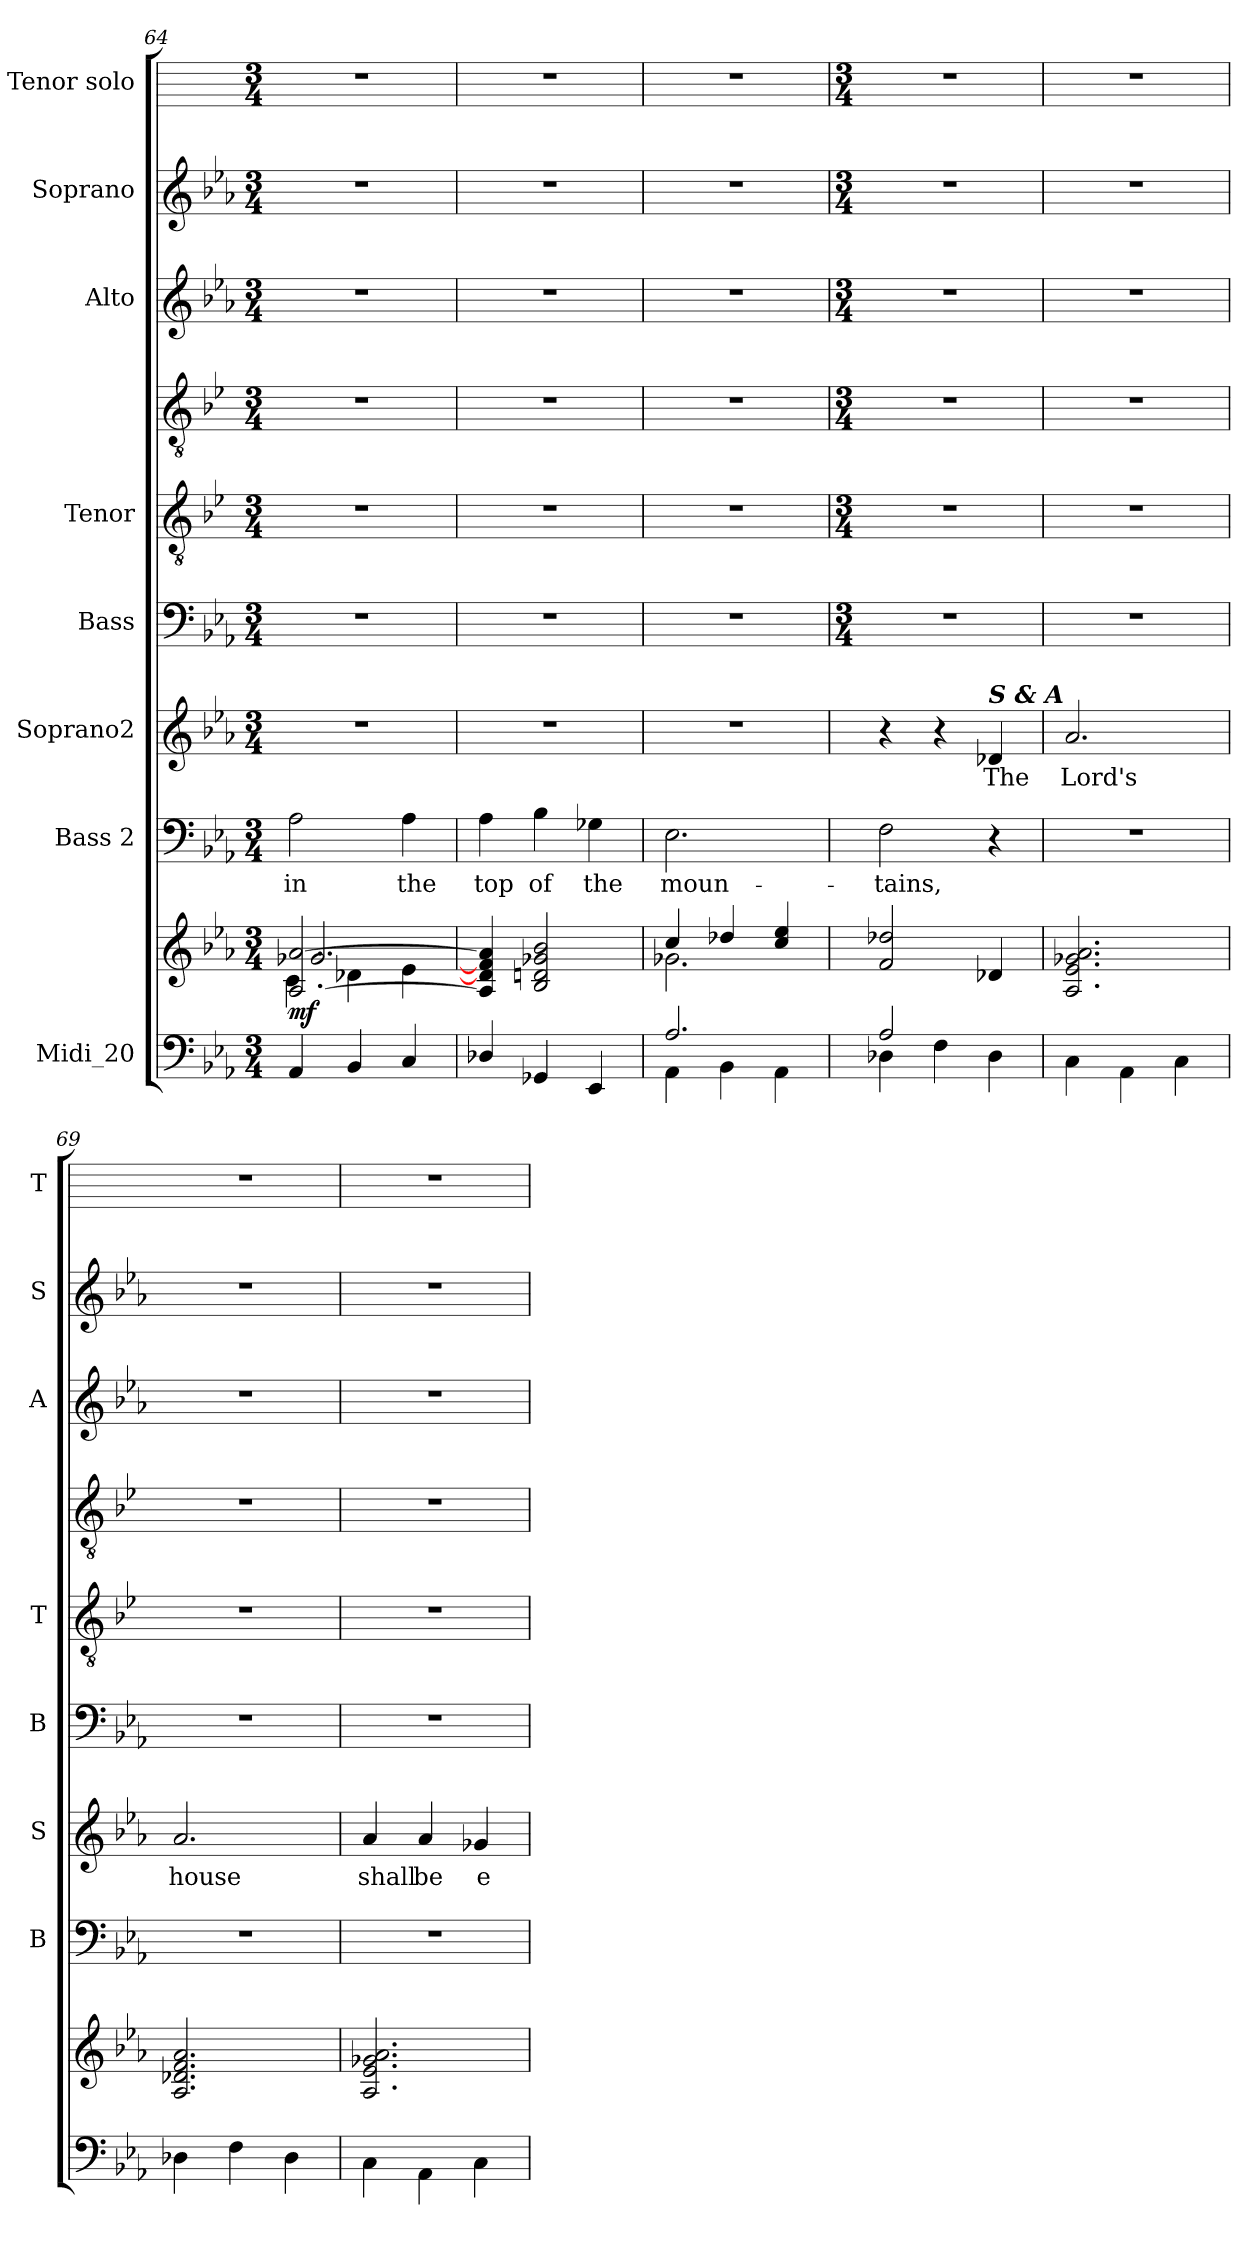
**kern	**kern	**dynam	**kern	**text	**kern	**text	**kern	**kern	**kern	**kern	**kern	**kern
*part8	*part8	*part8	*part7	*part7	*part6	*part6	*part5	*part4	*part4	*part3	*part2	*part1
*staff10	*staff9	*staff9/10	*staff8	*staff8	*staff7	*staff7	*staff6	*staff5	*staff4	*staff3	*staff2	*staff1
*I"Midi_20	*	*	*I"Bass 2	*	*I"Soprano2	*	*I"Bass	*I"Tenor	*	*I"Alto	*I"Soprano	*I"Tenor solo
*	*	*	*I'B	*	*I'S	*	*I'B	*I'T	*	*I'A	*I'S	*I'T
*clefF4	*clefG2	*	*clefF4	*	*clefG2	*	*clefF4	*clefGv2	*clefGv2	*clefG2	*clefG2	*
*	*	*	*	*	*	*	*	*ITrd4c7	*ITrd4c7	*	*	*
*k[b-e-a-]	*k[b-e-a-]	*	*k[b-e-a-]	*	*k[b-e-a-]	*	*k[b-e-a-]	*k[b-e-a-]	*k[b-e-a-]	*k[b-e-a-]	*k[b-e-a-]	*
*E-:	*E-:	*	*E-:	*	*E-:	*	*E-:	*E-:	*E-:	*E-:	*E-:	*
*M3/4	*M3/4	*	*M3/4	*	*M3/4	*	*M3/4	*M3/4	*M3/4	*M3/4	*M3/4	*M3/4
=64	=64	=64	=64	=64	=64	=64	=64	=64	=64	=64	=64	=64
*	*^	*	*	*	*	*	*	*	*	*	*	*
*	*	*^	*	*	*	*	*	*	*	*	*	*	*
!	!	!	!	!LO:DY:b	!	!LO:LY:b	!LO:N:vis=1	!	!	!	!	!	!	!
4AA-/	[2.A- [2.a-	4c\	2.g-X	mf	2A-	in	2.r	.	2.r	2.r	2.r	2.r	2.r	2.r
4BB-/	.	4d-X\	.	.	.	.	.	.	.	.	.	.	.	.
!	!	!	!	!	!	!LO:LY:b	!	!	!	!	!	!	!	!
4C/	.	4e-\	.	.	4A-	the	.	.	.	.	.	.	.	.
*	*	*v	*v	*	*	*	*	*	*	*	*	*	*	*
=65	=65	=65	=65	=65	=65	=65	=65	=65	=65	=65	=65	=65	=65
!LO:N:vis=1	!	!LO:N:vis=1	!	!	!LO:LY:b	!LO:N:vis=1	!	!	!	!	!	!	!
*^	*	*	*	*	*	*	*	*	*	*	*	*	*
2.ryy	4D-X/	4A-] 4d-] 4f] 4a-]	2.ryy	.	4A-	top	2.r	.	2.r	2.r	2.r	2.r	2.r	2.r
!	!	!	!	!	!	!LO:LY:b	!	!	!	!	!	!	!	!
.	4GG-X/	2B- 2dn 2g-X 2b-	.	.	4B-	of	.	.	.	.	.	.	.	.
!	!	!	!	!	!	!LO:LY:b	!	!	!	!	!	!	!	!
.	4EE-/	.	.	.	4G-X	the	.	.	.	.	.	.	.	.
=66	=66	=66	=66	=66	=66	=66	=66	=66	=66	=66	=66	=66	=66	=66
!	!	!	!	!	!	!LO:LY:b	!LO:N:vis=1	!	!	!	!	!	!	!
2.A-/	4AA-\	4cc	2.g-X\	.	2.E-	moun-	2.r	.	2.r	2.r	2.r	2.r	2.r	2.r
.	4BB-\	4dd-X	.	.	.	.	.	.	.	.	.	.	.	.
.	4AA-\	4cc 4ee-	.	.	.	.	.	.	.	.	.	.	.	.
!!LO:LB:g=z
=67	=67	=67	=67	=67	=67	=67	=67	=67	=67	=67	=67	=67	=67	=67
*	*	*	*	*	*	*	*	*	*M3/4	*M3/4	*M3/4	*M3/4	*M3/4	*M3/4
!	!	!	!LO:N:vis=1	!	!	!LO:LY:b	!	!	!	!	!	!	!	!
2A-/	4D-X\	2f/ 2dd-X/	2.ryy	.	2F	-tains,	4r	.	2.r	2.r	2.r	2.r	2.r	2.r
.	4F\	.	.	.	.	.	4r	.	.	.	.	.	.	.
!	!	!	!	!	!	!	!LO:TX:a:Bi:t=S & A	!	!	!	!	!	!	!
!	!	!	!	!	!	!	!	!LO:LY:b	!	!	!	!	!	!
4ryy	4D-\	4d-X/	.	.	4r	.	4d-X	The	.	.	.	.	.	.
=68	=68	=68	=68	=68	=68	=68	=68	=68	=68	=68	=68	=68	=68	=68
!LO:N:vis=1	!	!	!LO:N:vis=1	!	!LO:N:vis=1	!	!	!LO:LY:b	!	!	!	!	!	!
2.ryy	4C\	2.A-/ 2.e-/ 2.g-X/ 2.a-/	2.ryy	.	2.r	.	2.a-	Lord's	2.r	2.r	2.r	2.r	2.r	2.r
.	4AA-\	.	.	.	.	.	.	.	.	.	.	.	.	.
.	4C\	.	.	.	.	.	.	.	.	.	.	.	.	.
=69	=69	=69	=69	=69	=69	=69	=69	=69	=69	=69	=69	=69	=69	=69
!LO:N:vis=1	!	!	!LO:N:vis=1	!	!LO:N:vis=1	!	!	!LO:LY:b	!	!	!	!	!	!
2.ryy	4D-X\	2.A-/ 2.d-X/ 2.f/ 2.a-/	2.ryy	.	2.r	.	2.a-	house	2.r	2.r	2.r	2.r	2.r	2.r
.	4F\	.	.	.	.	.	.	.	.	.	.	.	.	.
.	4D-\	.	.	.	.	.	.	.	.	.	.	.	.	.
=70	=70	=70	=70	=70	=70	=70	=70	=70	=70	=70	=70	=70	=70	=70
!LO:N:vis=1	!	!	!LO:N:vis=1	!	!LO:N:vis=1	!	!	!LO:LY:b	!	!	!	!	!	!
2.ryy	4C\	2.A-/ 2.e-/ 2.g-X/ 2.a-/	2.ryy	.	2.r	.	4a-	shall	2.r	2.r	2.r	2.r	2.r	2.r
!	!	!	!	!	!	!	!	!LO:LY:b	!	!	!	!	!	!
.	4AA-\	.	.	.	.	.	4a-	be	.	.	.	.	.	.
!	!	!	!	!	!	!	!	!LO:LY:b	!	!	!	!	!	!
.	4C\	.	.	.	.	.	4g-X	e-	.	.	.	.	.	.
*v	*v	*	*	*	*	*	*	*	*	*	*	*	*	*
*	*v	*v	*	*	*	*	*	*	*	*	*	*	*
=	=	=	=	=	=	=	=	=	=	=	=	=
*-	*-	*-	*-	*-	*-	*-	*-	*-	*-	*-	*-	*-
